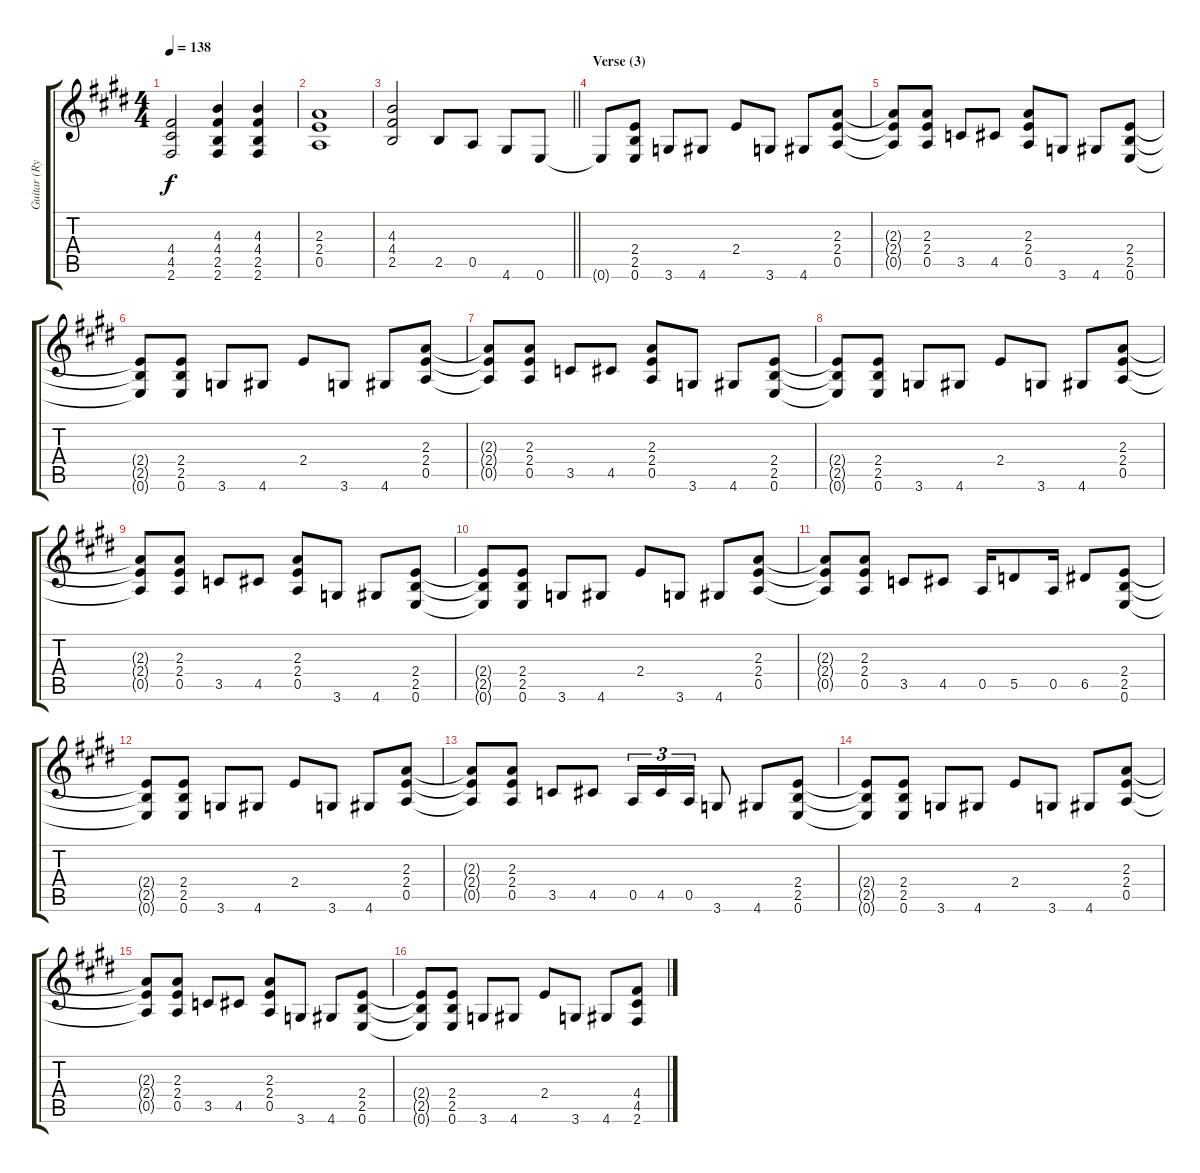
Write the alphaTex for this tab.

\track ("Guitar (Rythym)" "Guitar (Ry") {instrument overdrivenguitar}
\staff {score tabs}
\tuning (E4 B3 G3 D3 A2 E2) {hide}
\ts (4 4)
\tempo 138
\clef g2
\ks e
(4.4{t} 4.5{t} 2.6{t}).2{dy f} (4.3 4.4 2.5 2.6).4 (4.3 4.4 2.5 2.6).4 |
(2.3 2.4 0.5).1 |
\barLineRight lightlight
(4.3 4.4 2.5).2 2.5.8 0.5.8 4.6.8 0.6.8{volume 13} |
\section ("" "Verse (3)")
0.6{t}.8 (2.4 2.5 0.6).8 3.6.8 4.6.8 2.4.8 3.6.8 4.6.8 (2.3 2.4 0.5).8 |
(2.3{t} 2.4{t} 0.5{t}).8 (2.3 2.4 0.5).8 3.5.8 4.5.8 (2.3 2.4 0.5).8 3.6.8 4.6.8 (2.4 2.5 0.6).8 |
(2.4{t} 2.5{t} 0.6{t}).8 (2.4 2.5 0.6).8 3.6.8 4.6.8 2.4.8 3.6.8 4.6.8 (2.3 2.4 0.5).8 |
(2.3{t} 2.4{t} 0.5{t}).8 (2.3 2.4 0.5).8 3.5.8 4.5.8 (2.3 2.4 0.5).8 3.6.8 4.6.8 (2.4 2.5 0.6).8 |
(2.4{t} 2.5{t} 0.6{t}).8 (2.4 2.5 0.6).8 3.6.8 4.6.8 2.4.8 3.6.8 4.6.8 (2.3 2.4 0.5).8 |
(2.3{t} 2.4{t} 0.5{t}).8 (2.3 2.4 0.5).8 3.5.8 4.5.8 (2.3 2.4 0.5).8 3.6.8 4.6.8 (2.4 2.5 0.6).8 |
(2.4{t} 2.5{t} 0.6{t}).8 (2.4 2.5 0.6).8 3.6.8 4.6.8 2.4.8 3.6.8 4.6.8 (2.3 2.4 0.5).8 |
(2.3{t} 2.4{t} 0.5{t}).8 (2.3 2.4 0.5).8 3.5.8 4.5.8 0.5.16 5.5.8 0.5.16 6.5.8 (2.4 2.5 0.6).8 |
(2.4{t} 2.5{t} 0.6{t}).8 (2.4 2.5 0.6).8 3.6.8 4.6.8 2.4.8 3.6.8 4.6.8 (2.3 2.4 0.5).8 |
(2.3{t} 2.4{t} 0.5{t}).8 (2.3 2.4 0.5).8 3.5.8 4.5.8 0.5.16{tu (3 2)} 4.5.16{tu (3 2)} 0.5.16{tu (3 2)} 3.6.8 4.6.8 (2.4 2.5 0.6).8 |
(2.4{t} 2.5{t} 0.6{t}).8 (2.4 2.5 0.6).8 3.6.8 4.6.8 2.4.8 3.6.8 4.6.8 (2.3 2.4 0.5).8 |
(2.3{t} 2.4{t} 0.5{t}).8 (2.3 2.4 0.5).8 3.5.8 4.5.8 (2.3 2.4 0.5).8 3.6.8 4.6.8 (2.4 2.5 0.6).8 |
(2.4{t} 2.5{t} 0.6{t}).8 (2.4 2.5 0.6).8 3.6.8 4.6.8 2.4.8 3.6.8 4.6.8 (4.4 4.5 2.6).8
